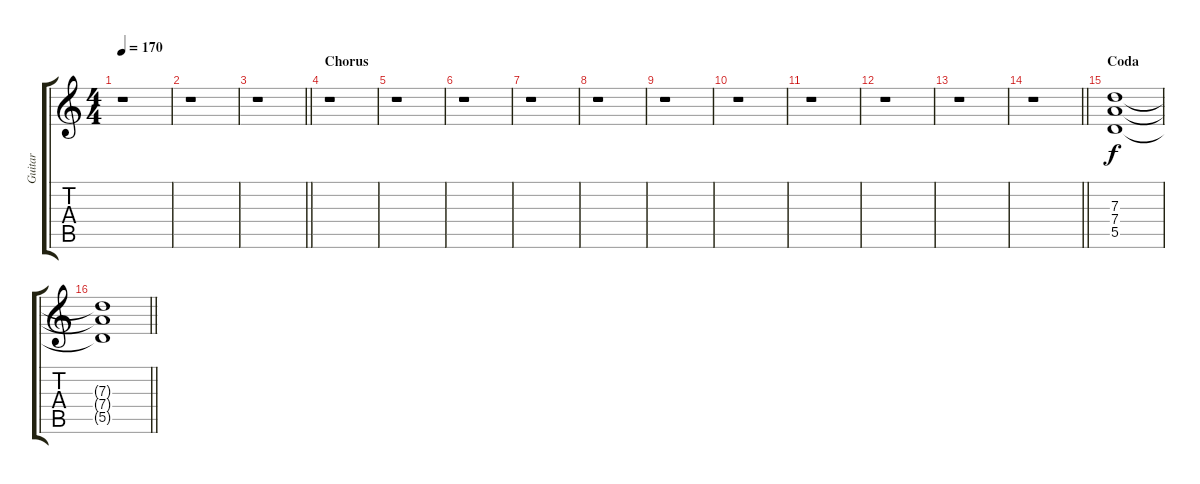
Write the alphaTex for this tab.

\track ("Guitar" "Guitar") {instrument distortionguitar}
\staff {score tabs}
\tuning (E4 B3 G3 D3 A2 E2) {hide}
\ts (4 4)
\tempo 170
\clef g2
\ks c
r.1{dy f} |
r.1 |
\barLineRight lightlight
r.1 |
\section ("" "Chorus ")
r.1 |
r.1 |
r.1 |
r.1 |
r.1 |
r.1 |
r.1 |
r.1 |
r.1 |
r.1 |
\barLineRight lightlight
r.1 |
\section ("" "Coda")
(7.3 7.4 5.5).1 |
\barLineRight lightlight
(7.3{t} 7.4{t} 5.5{t}).1
